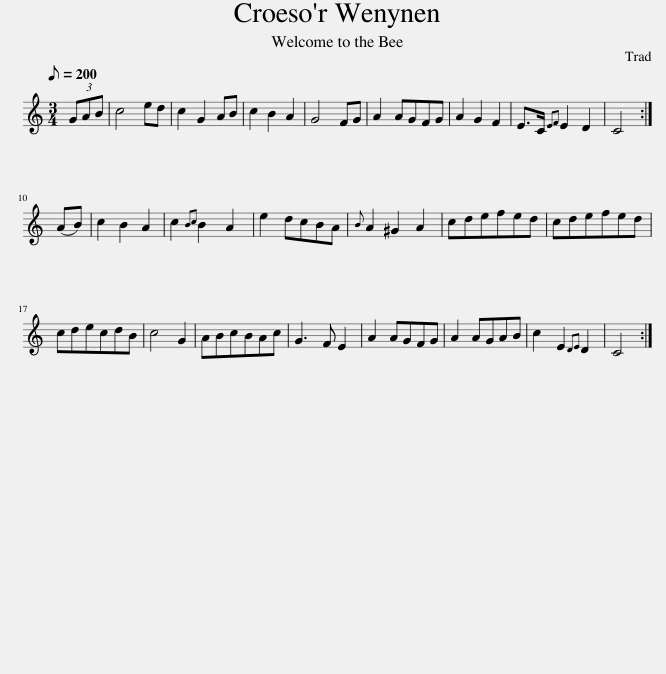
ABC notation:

X:1
L:1/8
Q:1/8=200
M:3/4
I:linebreak $
K:C
V:1 treble
V:1
 (3GAB | c4 ed | c2 G2 AB | c2 B2 A2 | G4 FG | %5
 A2 AGFG | A2 G2 F2 | E>C{EF} E2 D2 | C4 :|$ (AB) | %10
 c2 B2 A2 | c2{Bc} B2 A2 | e2 dcBA |{B} A2 ^G2 A2 | cdefed | %15
 cdefed |$ cdecdB | c4 G2 | ABcBAc | G3 F E2 | %20
 A2 AGFG | A2 AGAB | c2 E2{DE} D2 | C4 :| %24
